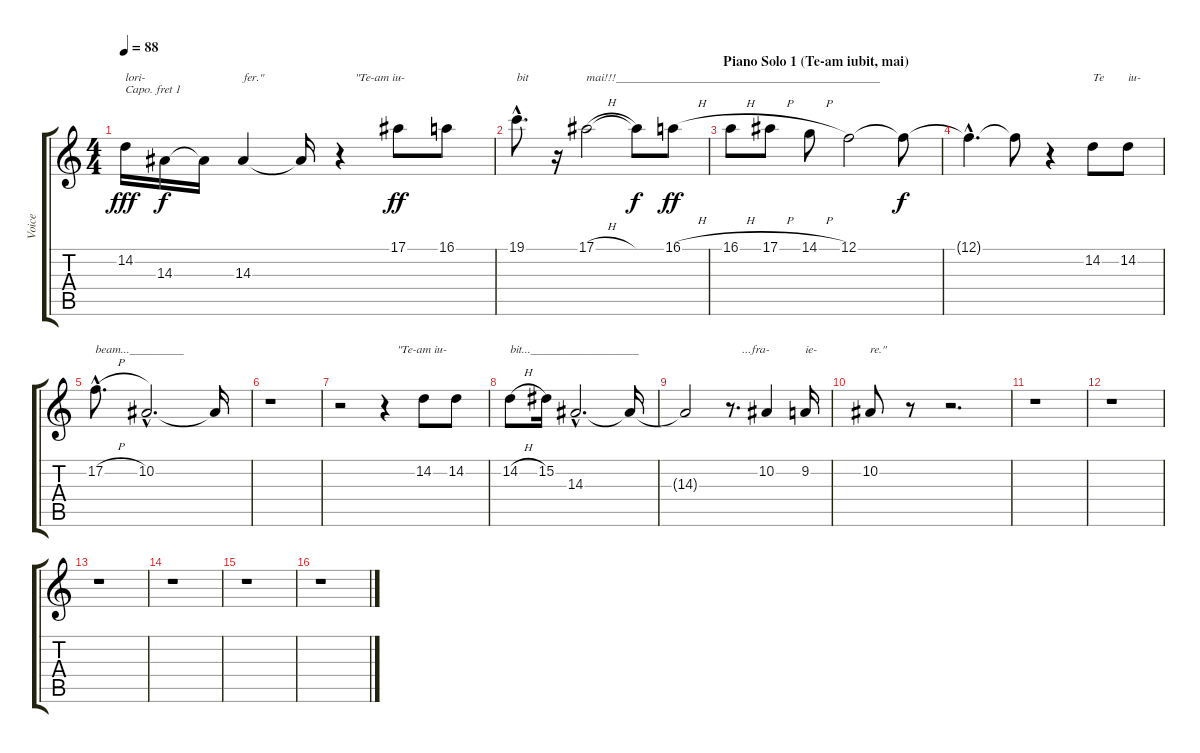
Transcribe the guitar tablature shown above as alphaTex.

\track ("Voice" "Voice") {instrument panflute}
\staff {score tabs}
\capo 1
\tuning (E4 B3 G3 D3 A2 E2) {hide}
\ts (4 4)
\tempo 88
\clef g2
\ks c
14.2.16{txt "lori-" dy fff} 14.3.16{dy f} 14.3{t}.16 14.3.4{txt "fer.\""} 14.3{t}.16 r.4{txt "     \"Te-am iu-"} 17.1.8{dy ff} 16.1.8 |
19.1{hac}.8{d txt "bit"} r.16 17.1{h}.2{txt "mai!!!____________________________________________"} 17.1{t}.8{dy f} 16.1{h}.8{dy ff} |
\section ("" "Piano Solo 1 (Te-am iubit, mai)")
16.1{h}.8 17.1{h}.8 14.1{h}.8 12.1.2 12.1{t}.8{dy f} |
12.1{hac t}.4{d volume 12} 12.1{t}.8 r.4 14.2.8{txt "Te" volume 16} 14.2.8{txt "iu-"} |
17.2{h hac}.8{d txt "beam..._________"} 10.2{hac}.2{d} 10.2{t}.16 |
r.1 |
r.2 r.4{txt "    \"Te-am iu-"} 14.2.8 14.2.8 |
14.2{h}.8{txt "bit...__________________"} 15.2.16 14.3{hac}.2{d} 14.3{t}.16 |
14.3{t}.2 r.8{d txt "    ...fra-"} 10.2.4 9.2.16{txt "ie-"} |
10.2.8{txt "re.\""} r.8 r.2{d} |
r.1 |
r.1 |
r.1 |
r.1 |
r.1 |
r.1
